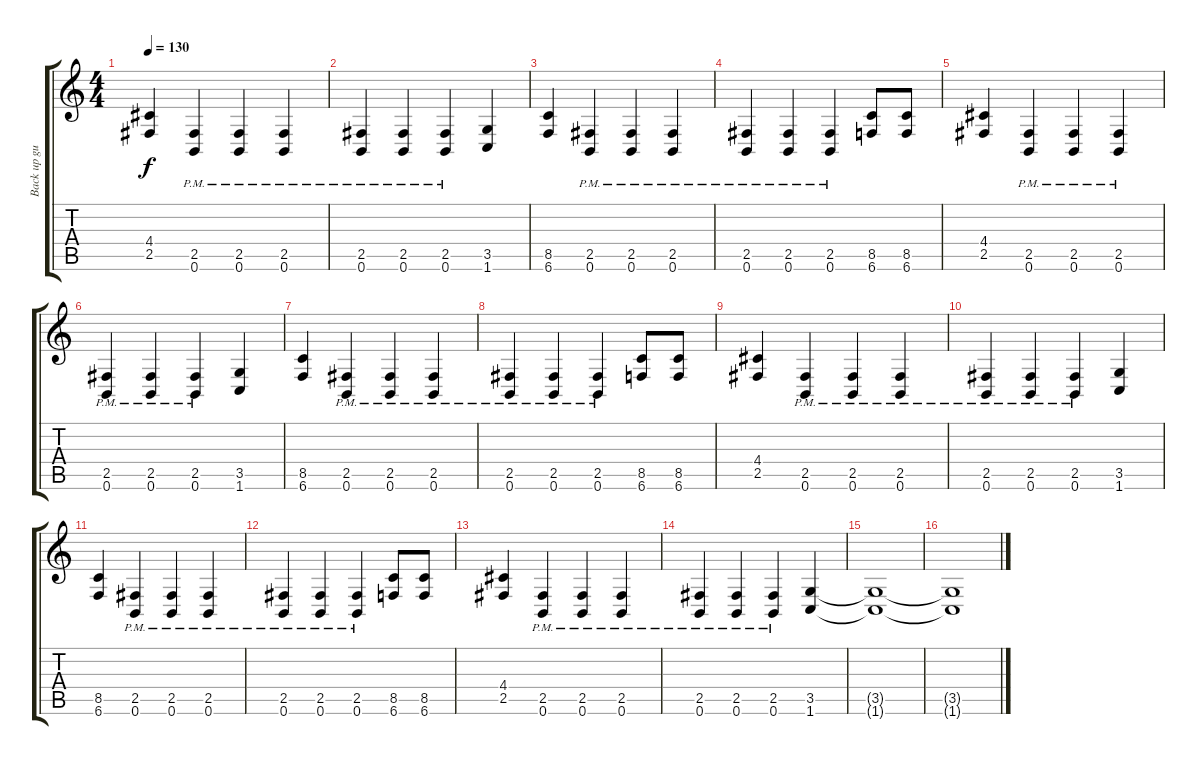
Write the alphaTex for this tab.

\track ("Back up guits {L}" "Back up gu") {instrument overdrivenguitar}
\staff {score tabs}
\tuning (B3 Gb3 D3 A2 E2 B1) {hide}
\ts (4 4)
\tempo 130
\clef g2
\ks c
(4.4 2.5).4{dy f} (2.5{pm} 0.6{pm}).4 (2.5{pm} 0.6{pm}).4 (2.5{pm} 0.6{pm}).4 |
(2.5{pm} 0.6{pm}).4 (2.5{pm} 0.6{pm}).4 (2.5{pm} 0.6{pm}).4 (3.5 1.6).4 |
(8.5 6.6).4 (2.5{pm} 0.6{pm}).4 (2.5{pm} 0.6{pm}).4 (2.5{pm} 0.6{pm}).4 |
(2.5{pm} 0.6{pm}).4 (2.5{pm} 0.6{pm}).4 (2.5{pm} 0.6{pm}).4 (8.5 6.6).8 (8.5 6.6).8 |
(4.4 2.5).4 (2.5{pm} 0.6{pm}).4 (2.5{pm} 0.6{pm}).4 (2.5{pm} 0.6{pm}).4 |
(2.5{pm} 0.6{pm}).4 (2.5{pm} 0.6{pm}).4 (2.5{pm} 0.6{pm}).4 (3.5 1.6).4 |
(8.5 6.6).4 (2.5{pm} 0.6{pm}).4 (2.5{pm} 0.6{pm}).4 (2.5{pm} 0.6{pm}).4 |
(2.5{pm} 0.6{pm}).4 (2.5{pm} 0.6{pm}).4 (2.5{pm} 0.6{pm}).4 (8.5 6.6).8 (8.5 6.6).8 |
(4.4 2.5).4 (2.5{pm} 0.6{pm}).4 (2.5{pm} 0.6{pm}).4 (2.5{pm} 0.6{pm}).4 |
(2.5{pm} 0.6{pm}).4 (2.5{pm} 0.6{pm}).4 (2.5{pm} 0.6{pm}).4 (3.5 1.6).4 |
(8.5 6.6).4 (2.5{pm} 0.6{pm}).4 (2.5{pm} 0.6{pm}).4 (2.5{pm} 0.6{pm}).4 |
(2.5{pm} 0.6{pm}).4 (2.5{pm} 0.6{pm}).4 (2.5{pm} 0.6{pm}).4 (8.5 6.6).8 (8.5 6.6).8 |
(4.4 2.5).4 (2.5{pm} 0.6{pm}).4 (2.5{pm} 0.6{pm}).4 (2.5{pm} 0.6{pm}).4 |
(2.5{pm} 0.6{pm}).4 (2.5{pm} 0.6{pm}).4 (2.5{pm} 0.6{pm}).4 (3.5 1.6).4 |
(3.5{t} 1.6{t}).1 |
(3.5{t} 1.6{t}).1
